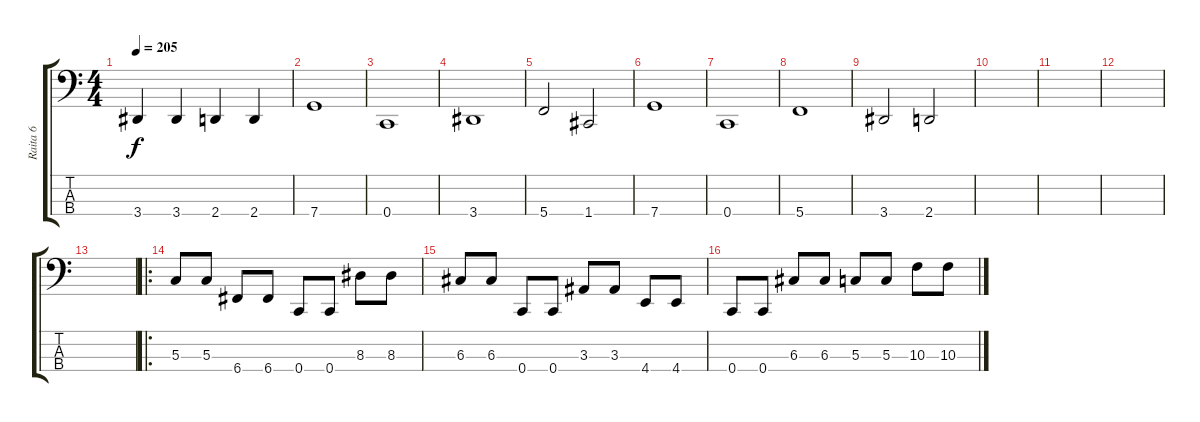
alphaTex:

\track ("Raita 6" "Raita 6") {instrument electricbasspick}
\staff {score tabs}
\tuning (F2 C2 G1 C1) {hide}
\ts (4 4)
\tempo 205
\clef f4
\ks c
3.4.4{dy f} 3.4.4 2.4.4 2.4.4 |
7.4.1 |
0.4.1 |
3.4.1 |
5.4.2 1.4.2 |
7.4.1 |
0.4.1 |
5.4.1 |
3.4.2 2.4.2 |
|
|
|
|
\ro
5.3.8 5.3.8 6.4.8 6.4.8 0.4.8 0.4.8 8.3.8 8.3.8 |
6.3.8 6.3.8 0.4.8 0.4.8 3.3.8 3.3.8 4.4.8 4.4.8 |
0.4.8 0.4.8 6.3.8 6.3.8 5.3.8 5.3.8 10.3.8 10.3.8
